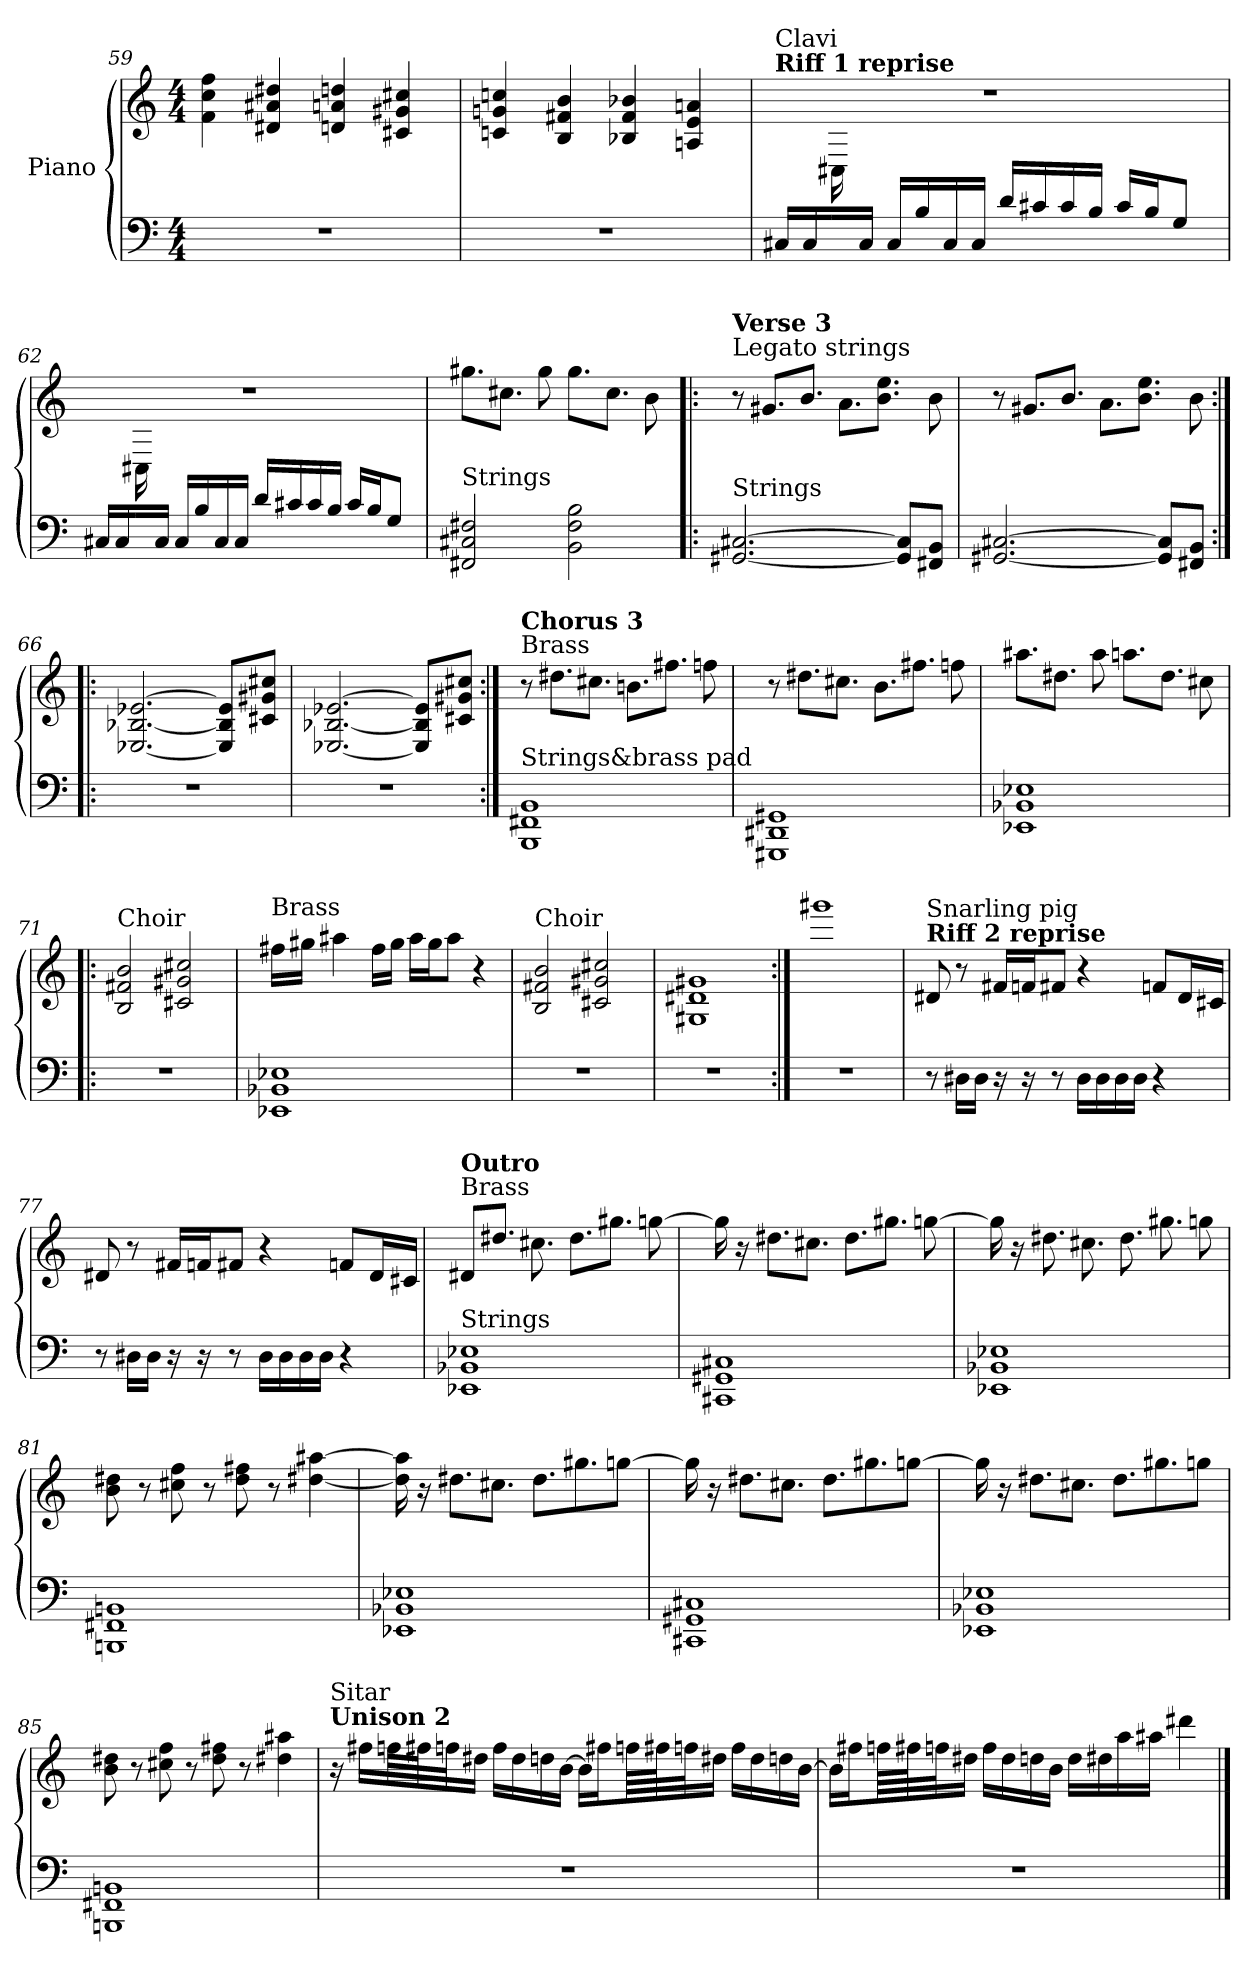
**kern	**kern
*part1	*part1
*staff2	*staff1
*I"Piano	*
*clefF4	*clefG2
*ITrd7c12	*ITrd7c12
*k[]	*k[]
*C:	*C:
*M4/4	*M4/4
=59	=59
1r	4Fi\ 4ci 4fi
.	4D#Xi/ 4A#Xi 4d#Xi
.	4Dni/ 4Ani 4dni
.	4C#Xi/ 4G#Xi 4c#Xi
=60	=60
1r	4Cni/ 4Gni 4cni
.	4BBi/ 4F#Xi 4Bi
.	4BB-Xi/ 4F#i 4B-Xi
.	4AAni/ 4Ei 4Ani
!!LO:LB:g=z
=61	=61
*	*^
!	!LO:TX:a:B:t=Riff 1 reprise	!
!	!LO:TX:a:t=Clavi	!
16CC#Xi/LL	1r	8ryy
16CC#i/	.	.
16ryy	.	16CC#i\
16CC#i/JJ	.	2ryy
16CC#i/LL	.	.
16BBi/	.	.
16CC#i/	.	.
16CC#i/JJ	.	.
16Di/LL	.	.
16C#Xi/	.	.
16C#i/	.	.
16BBi/JJ	.	4ryy
16C#i/LL	.	.
16BBi/J	.	.
8GGi/J	.	.
.	.	16ryy
=62	=62	=62
16CC#Xi/LL	1r	8ryy
16CC#i/	.	.
16ryy	.	16CC#i\
16CC#i/JJ	.	2ryy
16CC#i/LL	.	.
16BBi/	.	.
16CC#i/	.	.
16CC#i/JJ	.	.
16Di/LL	.	.
16C#Xi/	.	.
16C#i/	.	.
16BBi/JJ	.	4ryy
16C#i/LL	.	.
16BBi/J	.	.
8GGi/J	.	.
.	.	16ryy
!!LO:LB:g=z
=63	=63	=63
!	!LO:TX:a:t=Strings&brass	!
!LO:TX:a:t=Strings	!	!
*	*v	*v
2FFF#Xi/ 2CC#Xi 2FF#Xi	8.g#Xi\L
.	8.c#Xi\J
.	8g#i\
2BBBi\ 2FF#i 2BBi	8.g#i\L
.	8.c#i\J
.	8Bi\
=64!|:	=64!|:
!	!LO:TX:a:t=Legato strings
!	!LO:TX:a:B:t=Verse 3
!LO:TX:a:t=Strings	!
[<2.GGG#Xi/ [>2.CC#Xi	8r
.	8.G#Xi/L
.	8.Bi/J
.	8.Ai\L
.	8.Bi\ 8.eiJ
8GGG#i/] 8CC#i]L	.
8FFF#Xi/ 8BBBiJ	8Bi\
=65	=65
[<2.GGG#Xi/ [>2.CC#Xi	8r
.	8.G#Xi/L
.	8.Bi/J
.	8.Ai\L
.	8.Bi\ 8.eiJ
8GGG#i/] 8CC#i]L	.
8FFF#Xi/ 8BBBiJ	8Bi\
!!LO:LB:g=z
=66:|!|:	=66:|!|:
1r	[<2.EE-Xi/ [<2.BB-Xi [>2.E-Xi
.	8EE-i/] 8BB-i] 8E-i]L
.	8C#Xi/ 8G#Xi 8c#XiJ
=67	=67
1r	[<2.EE-Xi/ [<2.BB-Xi [>2.E-Xi
.	8EE-i/] 8BB-i] 8E-i]L
.	8C#Xi/ 8G#Xi 8c#XiJ
!!LO:LB:g=z
=68:|!	=68:|!
!	!LO:TX:a:t=Brass
!	!LO:TX:a:B:t=Chorus 3
!LO:TX:a:t=Strings&brass pad	!
1BBBBi 1FFF#Xi 1BBBi	8r
.	8.d#Xi\L
.	8.c#Xi\J
.	8.Bni\L
.	8.f#Xi\J
.	8fni\
=69	=69
1GGGG#Xi 1DDD#Xi 1GGG#Xi	8r
.	8.d#Xi\L
.	8.c#Xi\J
.	8.Bi\L
.	8.f#Xi\J
.	8fni\
=70	=70
1EEE-Xi 1BBB-Xi 1EE-Xi	8.a#Xi\L
.	8.d#Xi\J
.	8a#i\
.	8.ani\L
.	8.d#i\J
.	8c#Xi\
!!LO:LB:g=z
=71!|:	=71!|:
!	!LO:TX:a:t=Choir
1r	2BBi/ 2F#Xi 2Bi
.	2C#Xi/ 2G#Xi 2c#Xi
=72	=72
!	!LO:TX:a:t=Brass
1EEE-Xi 1BBB-Xi 1EE-Xi	16f#Xi\LL
.	16g#Xi\JJ
.	4a#Xi\
.	16f#i\LL
.	16g#i\JJ
.	16a#i\LL
.	16g#i\J
.	8a#i\J
.	4r
=73	=73
!	!LO:TX:a:t=Choir
1r	2BBi/ 2F#Xi 2Bi
.	2C#Xi/ 2G#Xi 2c#Xi
=74	=74
1r	1GG#Xi 1D#Xi 1G#Xi
=75:|!	=75:|!
1r	1gg#Xi
!!LO:PB:g=z
=76	=76
!	!LO:TX:a:B:t=Riff 2 reprise
!	!LO:TX:a:t=Snarling pig
8r	8D#Xi/
16DD#Xi\LL	8r
16DD#i\JJ	.
16r	16F#Xi/LL
16r	16Fni/J
8r	8F#Xi/J
16DD#i\LL	4r
16DD#i\	.
16DD#i\	.
16DD#i\JJ	.
4r	8Fni/L
.	16D#i/L
.	16C#Xi/JJ
=77	=77
8r	8D#Xi/
16DD#Xi\LL	8r
16DD#i\JJ	.
16r	16F#Xi/LL
16r	16Fni/J
8r	8F#Xi/J
16DD#i\LL	4r
16DD#i\	.
16DD#i\	.
16DD#i\JJ	.
4r	8Fni/L
.	16D#i/L
.	16C#Xi/JJ
!!LO:LB:g=z
=78	=78
!	!LO:TX:a:t=Brass
!	!LO:TX:a:B:t=Outro
!LO:TX:a:t=Strings	!
1EEE-Xi 1BBB-Xi 1EE-Xi	8D#Xi/L
.	8.d#Xi/J
.	8.c#Xi\
.	8.d#i\L
.	8.g#Xi\J
.	[>8gni\
=79	=79
1CCC#Xi 1GGG#Xi 1CC#Xi	16gi\]
.	16r
.	8.d#Xi\L
.	8.c#Xi\J
.	8.d#i\L
.	8.g#Xi\J
.	[>8gni\
!!LO:LB:g=z
=80	=80
1EEE-Xi 1BBB-Xi 1EE-Xi	16gi\LL]
.	16r
.	8.d#Xi\
.	8.c#Xi\J
.	8.d#i\L
.	8.g#Xi\J
.	8gni\
=81	=81
1BBBBni 1FFF#Xi 1BBBni	8Bi\ 8d#Xi
.	8r
.	8c#Xi\ 8fi
.	8r
.	8d#i\ 8f#Xi
.	8r
.	[<4d#Xi\ [>4a#Xi
!!LO:LB:g=z
=82	=82
1EEE-Xi 1BBB-Xi 1EE-Xi	16d#i\] 16a#i]
.	16r
.	8.d#Xi\L
.	8.c#Xi\J
.	8.d#i\L
.	8.g#Xi\
.	[>8gni\J
=83	=83
1CCC#Xi 1GGG#Xi 1CC#Xi	16gi\]
.	16r
.	8.d#Xi\L
.	8.c#Xi\J
.	8.d#i\L
.	8.g#Xi\
.	[>8gni\J
!!LO:LB:g=z
=84	=84
1EEE-Xi 1BBB-Xi 1EE-Xi	16gi\]
.	16r
.	8.d#Xi\L
.	8.c#Xi\J
.	8.d#i\L
.	8.g#Xi\
.	8gni\J
=85	=85
1BBBBni 1FFF#Xi 1BBBni	8Bi\ 8d#Xi
.	8r
.	8c#Xi\ 8fi
.	8r
.	8d#i\ 8f#Xi
.	8r
.	4d#Xi\ 4a#Xi
!!LO:LB:g=z
=86	=86
!	!LO:TX:a:B:t=Unison 2
!	!LO:TX:a:t=Sitar
1r	16r
.	16f#Xi\KL
.	64fni\LLL
.	64f#Xi\J
.	32fni\J
.	16d#Xi\JJ
.	16fi\LL
.	16d#i\
.	16dni\
.	[>16Bi\JJ
.	16Bi\LL]
.	16f#Xi\J
.	64fni\LLL
.	64f#Xi\J
.	32fni\J
.	16d#Xi\JJ
.	16fi\LL
.	16d#i\
.	16dni\
.	[>16Bi\JJ
!!LO:LB:g=z
=87	=87
1r	16Bi\LL]
.	16f#Xi\J
.	64fni\LLL
.	64f#Xi\J
.	32fni\J
.	16d#Xi\JJ
.	16fi\LL
.	16d#i\
.	16dni\
.	16Bi\JJ
.	16di\LL
.	16d#Xi\
.	16ai\
.	16a#Xi\JJ
.	4dd#Xi\
==	==
*-	*-
